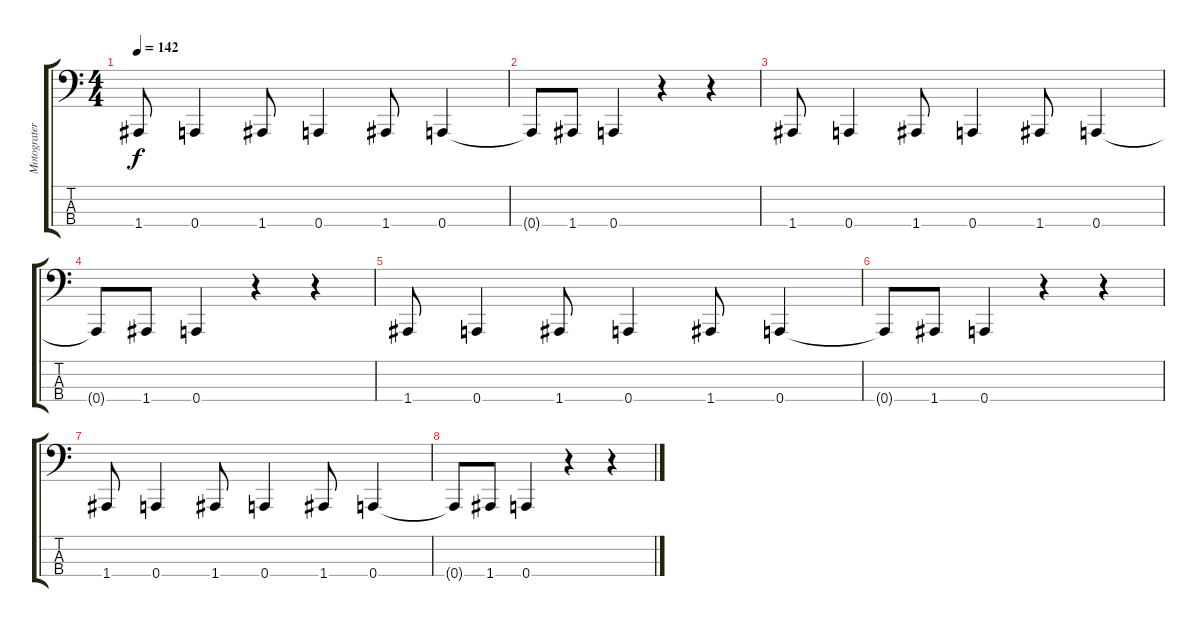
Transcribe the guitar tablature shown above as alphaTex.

\track ("Motograter" "Motograter") {instrument slapbass2}
\staff {score tabs}
\tuning (D2 A1 E1 A0) {hide}
\ts (4 4)
\tempo 142
\clef f4
\ks c
1.4.8{dy f} 0.4.4 1.4.8 0.4.4 1.4.8 0.4.4 |
0.4{t}.8 1.4.8 0.4.4 r.4 r.4 |
1.4.8 0.4.4 1.4.8 0.4.4 1.4.8 0.4.4 |
0.4{t}.8 1.4.8 0.4.4 r.4 r.4 |
1.4.8 0.4.4 1.4.8 0.4.4 1.4.8 0.4.4 |
0.4{t}.8 1.4.8 0.4.4 r.4 r.4 |
1.4.8 0.4.4 1.4.8 0.4.4 1.4.8 0.4.4 |
0.4{t}.8 1.4.8 0.4.4 r.4 r.4
